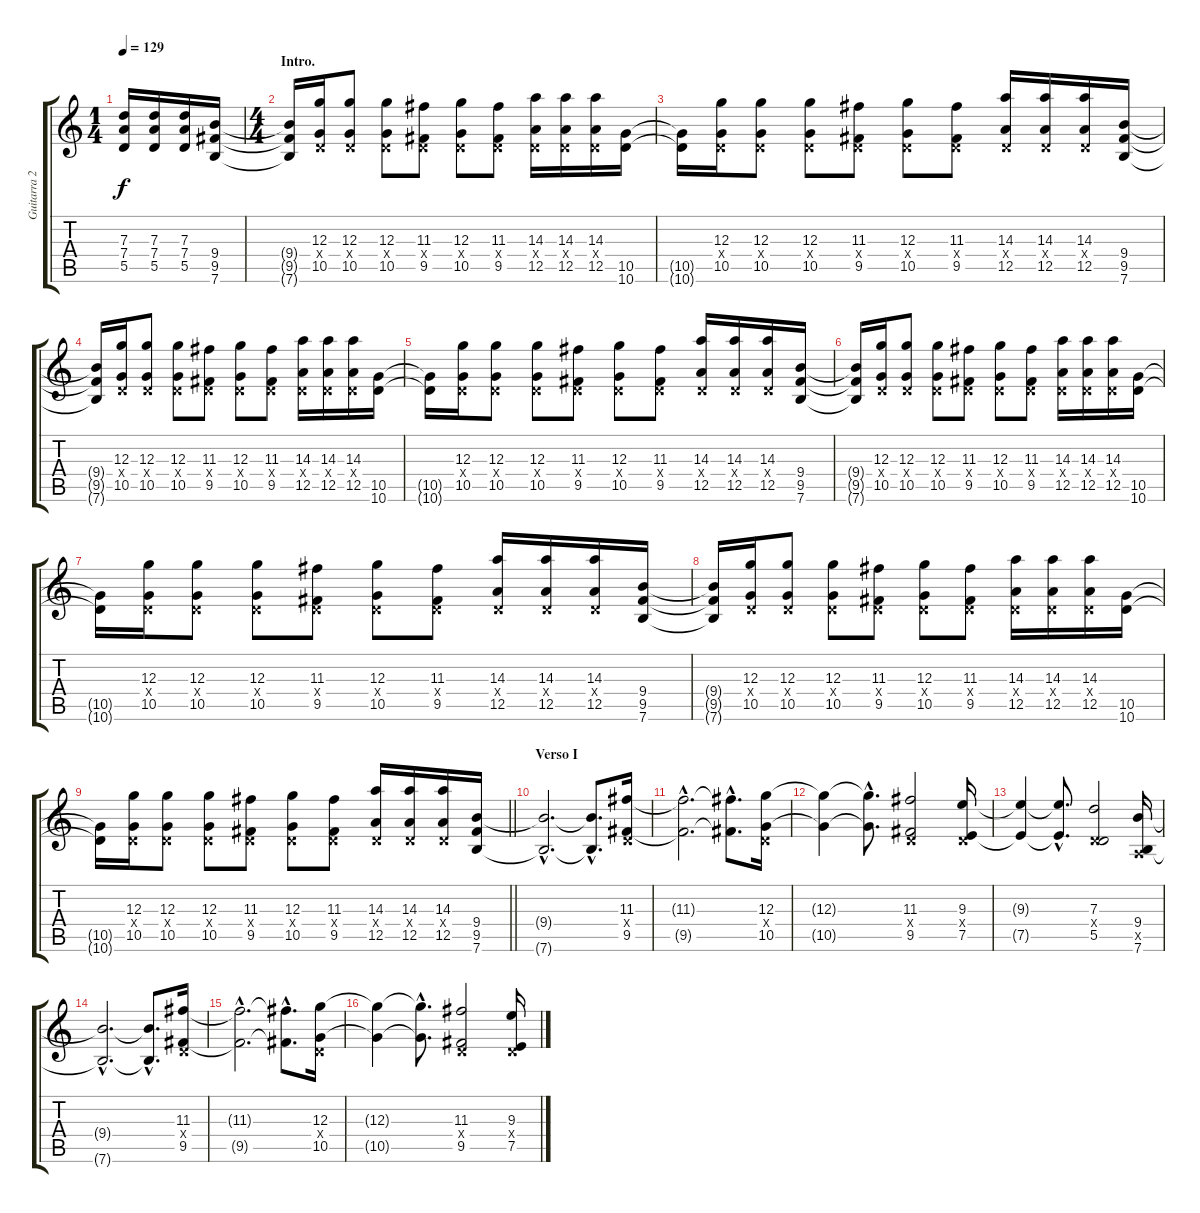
\track ("Guitarra 2 - Erik" "Guitarra 2") {instrument overdrivenguitar}
\staff {score tabs}
\tuning (E4 B3 G3 D3 A2 E2) {hide}
\ts (1 4)
\tempo 129
\clef g2
\ks c
(7.3 7.4 5.5).16{dy f instrument overdrivenguitar} (7.3 7.4 5.5).16 (7.3 7.4 5.5).16 (9.4 9.5 7.6).16 |
\ts (4 4)
\section ("" "Intro.")
(9.4{t} 9.5{t} 7.6{t}).16 (12.3 0.4{x} 10.5).16 (12.3 0.4{x} 10.5).8 (12.3 0.4{x} 10.5).8 (11.3 0.4{x} 9.5).8 (12.3 0.4{x} 10.5).8 (11.3 0.4{x} 9.5).8 (14.3 0.4{x} 12.5).16 (14.3 0.4{x} 12.5).16 (14.3 0.4{x} 12.5).16 (10.5 10.6).16 |
(10.5{t} 10.6{t}).16 (12.3 0.4{x} 10.5).16 (12.3 0.4{x} 10.5).8 (12.3 0.4{x} 10.5).8 (11.3 0.4{x} 9.5).8 (12.3 0.4{x} 10.5).8 (11.3 0.4{x} 9.5).8 (14.3 0.4{x} 12.5).16 (14.3 0.4{x} 12.5).16 (14.3 0.4{x} 12.5).16 (9.4 9.5 7.6).16 |
(9.4{t} 9.5{t} 7.6{t}).16 (12.3 0.4{x} 10.5).16 (12.3 0.4{x} 10.5).8 (12.3 0.4{x} 10.5).8 (11.3 0.4{x} 9.5).8 (12.3 0.4{x} 10.5).8 (11.3 0.4{x} 9.5).8 (14.3 0.4{x} 12.5).16 (14.3 0.4{x} 12.5).16 (14.3 0.4{x} 12.5).16 (10.5 10.6).16 |
(10.5{t} 10.6{t}).16 (12.3 0.4{x} 10.5).16 (12.3 0.4{x} 10.5).8 (12.3 0.4{x} 10.5).8 (11.3 0.4{x} 9.5).8 (12.3 0.4{x} 10.5).8 (11.3 0.4{x} 9.5).8 (14.3 0.4{x} 12.5).16 (14.3 0.4{x} 12.5).16 (14.3 0.4{x} 12.5).16 (9.4 9.5 7.6).16 |
(9.4{t} 9.5{t} 7.6{t}).16 (12.3 0.4{x} 10.5).16 (12.3 0.4{x} 10.5).8 (12.3 0.4{x} 10.5).8 (11.3 0.4{x} 9.5).8 (12.3 0.4{x} 10.5).8 (11.3 0.4{x} 9.5).8 (14.3 0.4{x} 12.5).16 (14.3 0.4{x} 12.5).16 (14.3 0.4{x} 12.5).16 (10.5 10.6).16 |
(10.5{t} 10.6{t}).16 (12.3 0.4{x} 10.5).16 (12.3 0.4{x} 10.5).8 (12.3 0.4{x} 10.5).8 (11.3 0.4{x} 9.5).8 (12.3 0.4{x} 10.5).8 (11.3 0.4{x} 9.5).8 (14.3 0.4{x} 12.5).16 (14.3 0.4{x} 12.5).16 (14.3 0.4{x} 12.5).16 (9.4 9.5 7.6).16 |
(9.4{t} 9.5{t} 7.6{t}).16 (12.3 0.4{x} 10.5).16 (12.3 0.4{x} 10.5).8 (12.3 0.4{x} 10.5).8 (11.3 0.4{x} 9.5).8 (12.3 0.4{x} 10.5).8 (11.3 0.4{x} 9.5).8 (14.3 0.4{x} 12.5).16 (14.3 0.4{x} 12.5).16 (14.3 0.4{x} 12.5).16 (10.5 10.6).16 |
\barLineRight lightlight
(10.5{t} 10.6{t}).16 (12.3 0.4{x} 10.5).16 (12.3 0.4{x} 10.5).8 (12.3 0.4{x} 10.5).8 (11.3 0.4{x} 9.5).8 (12.3 0.4{x} 10.5).8 (11.3 0.4{x} 9.5).8 (14.3 0.4{x} 12.5).16 (14.3 0.4{x} 12.5).16 (14.3 0.4{x} 12.5).16 (9.4 9.5 7.6).16 |
\section ("" "Verso I")
(9.4{hac t} 7.6{hac t}).2{d} (9.4{hac t} 7.6{hac t}).8{d} (11.3 0.4{x} 9.5).16 |
(11.3{hac t} 9.5{hac t}).2{d} (11.3{hac t} 9.5{hac t}).8{d} (12.3 0.4{x} 10.5).16 |
(12.3{t} 10.5{t}).4 (12.3{hac t} 10.5{hac t}).8{d} (11.3 0.4{x} 9.5).2 (9.3 0.4{x} 7.5).16 |
(9.3{t} 7.5{t}).4 (9.3{hac t} 7.5{hac t}).8{d} (7.3 0.4{x} 5.5).2 (9.4 0.5{x} 7.6).16 |
(9.4{hac t} 7.6{hac t}).2{d} (9.4{hac t} 7.6{hac t}).8{d} (11.3 0.4{x} 9.5).16 |
(11.3{hac t} 9.5{hac t}).2{d} (11.3{hac t} 9.5{hac t}).8{d} (12.3 0.4{x} 10.5).16 |
(12.3{t} 10.5{t}).4 (12.3{hac t} 10.5{hac t}).8{d} (11.3 0.4{x} 9.5).2 (9.3 0.4{x} 7.5).16
